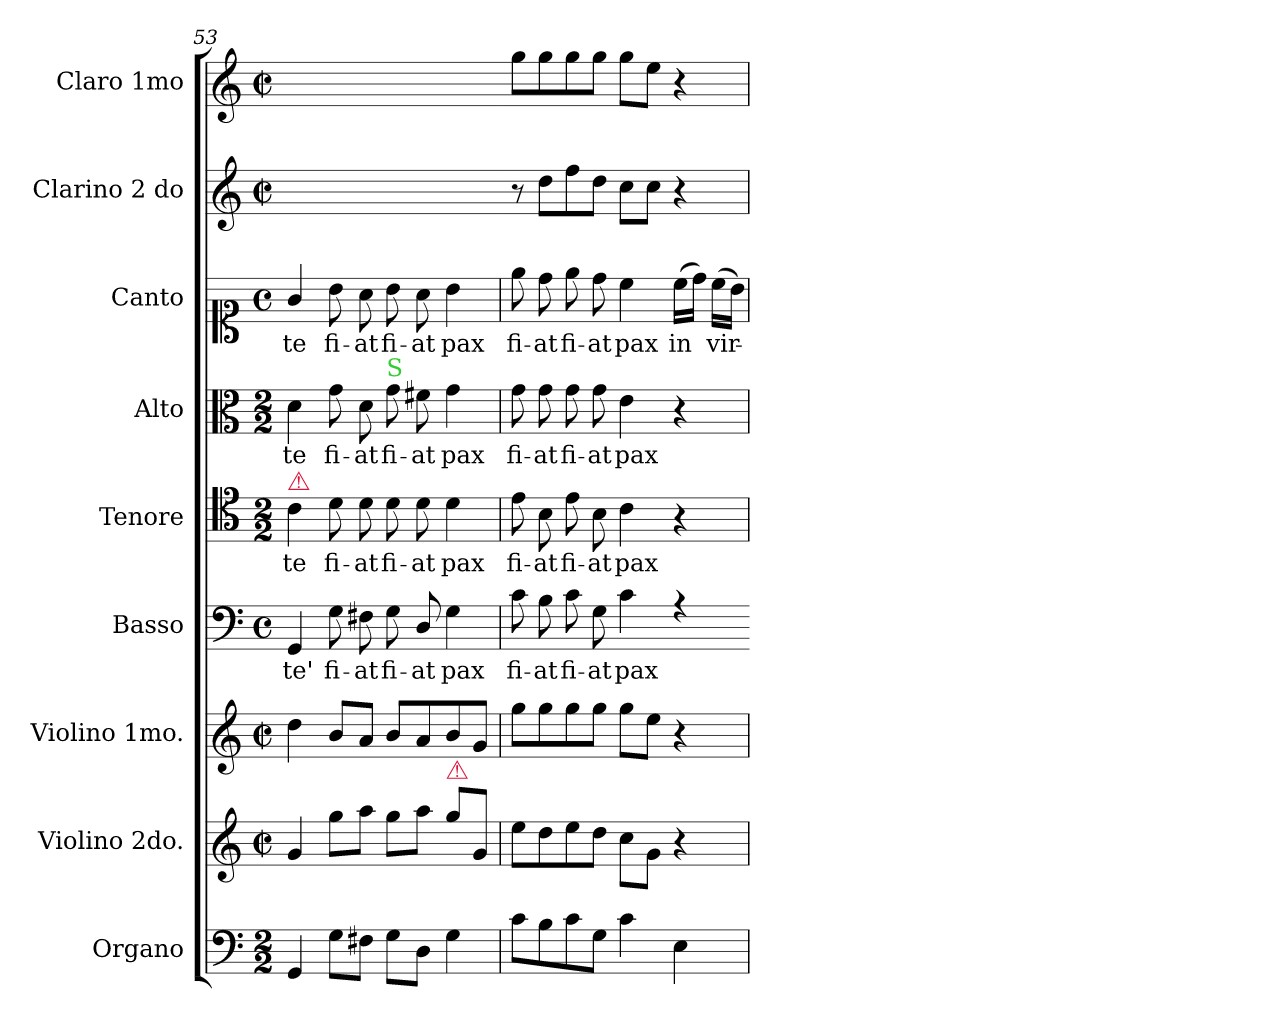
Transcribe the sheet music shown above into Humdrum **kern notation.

**kern	**kern	**kern	**kern	**text	**kern	**text	**kern	**text	**kern	**text	**kern	**kern
*part9	*part8	*part7	*part6	*part6	*part5	*part5	*part4	*part4	*part3	*part3	*part2	*part1
*staff9	*staff8	*staff7	*staff6	*staff6	*staff5	*staff5	*staff4	*staff4	*staff3	*staff3	*staff2	*staff1
*I"Organo	*I"Violino 2do.	*I"Violino 1mo.	*I"Basso	*	*I"Tenore	*	*I"Alto	*	*I"Canto	*	*I"Clarino 2 do	*I"Claro 1mo
*I'org	*I'vl 2	*I'vl 1	*I'B	*	*I'T	*	*I'A	*	*	*	*I'clno 2	*
*clefF4	*clefG2	*clefG2	*clefF4	*	*clefC4	*	*clefC3	*	*clefC1	*	*clefG2	*clefG2
*k[]	*k[]	*k[]	*k[]	*	*k[]	*	*k[]	*	*k[]	*	*k[]	*k[]
*M2/2	*M2/2	*M2/2	*M2/2	*	*M2/2	*	*M2/2	*	*M2/2	*	*M2/2	*M2/2
*	*met(c|)	*met(c|)	*met(c)	*	*	*	*	*	*met(c)	*	*met(c|)	*met(c|)
=53	=53	=53	=53	=53	=53	=53	=53	=53	=53	=53	=53	=53
!	!	!	!	!	!LO:TX:a:color=crimson:t=⚠	!	!	!	!	!	!	!
4GG/	4g/	4dd\	4GG/	te'	4c\	te	4d\	te	4g/	te	1ryy	1ryy
8G\L	8gg\L	8b/L	8G\	fi-	8d\	fi-	8g\	fi-	8b\	fi-	.	.
8F#X\J	8aa\J	8a/J	8F#X\	-at	8d\	-at	8d\	-at	8a\	-at	.	.
!	!	!	!	!	!	!	!LO:TX:a:color=limegreen:t=S	!	!	!	!	!
!	!	!	!	!LO:LY:i	!	!LO:LY:i	!	!	!	!	!	!
8G\L	8gg\L	8b/L	8G\	fi-	8d\	fi-	8g\	fi-	8b\	fi-	.	.
!	!	!	!	!LO:LY:i	!	!LO:LY:i	!	!	!	!	!	!
8D\J	8aa\J	8a/	8D/	-at	8d\	-at	8f#X\	-at	8a\	-at	.	.
!	!LO:TX:a:color=crimson:t=⚠	!	!	!	!	!	!	!	!	!	!	!
4G\	8gg\L	8b/	4G\	pax	4d\	pax	4g\	pax	4b\	pax	.	.
.	8g/J	8g/J	.	.	.	.	.	.	.	.	.	.
=54	=54	=54	=54	=54	=54	=54	=54	=54	=54	=54	=54-	=54
!	!	!	!	!	!	!	!	!LO:LY:i	!	!	!	!
8c\L	8ee\L	8gg\L	8c\	fi-	8e\	fi-	8g\	fi-	8ee\	fi-	8r	8gg\L
!	!	!	!	!	!	!	!	!LO:LY:i	!	!	!	!
8B\	8dd\	8gg\	8B\	-at	8B\	-at	8g\	-at	8dd\	-at	8dd\L	8gg\
!	!	!	!	!LO:LY:i	!	!LO:LY:i	!	!LO:LY:i	!	!LO:LY:i	!	!
8c\	8ee\	8gg\	8c\	fi-	8e\	fi-	8g\	fi-	8ee\	fi-	8ff\	8gg\
!	!	!	!	!LO:LY:i	!	!LO:LY:i	!	!LO:LY:i	!	!LO:LY:i	!	!
8G\J	8dd\J	8gg\J	8G\	-at	8B\	-at	8g\	-at	8dd\	-at	8dd\J	8gg\J
!	!	!	!	!	!	!	!	!LO:LY:i	!	!	!	!
4c\	8cc\L	8gg\L	4c\	pax	4c\	pax	4e\	pax	4cc\	pax	8cc\L	8gg\L
.	8g\J	8ee\J	.	.	.	.	.	.	.	.	8cc\J	8ee\J
4E\	4r	4r	4rA	.	4r	.	4r	.	(16cc\LL	in	4r	4r
.	.	.	.	.	.	.	.	.	16dd\JJ)	.	.	.
.	.	.	.	.	.	.	.	.	(16cc\LL	vir-	.	.
.	.	.	.	.	.	.	.	.	16b\JJ)	.	.	.
=	=	=	=-	=	=	=	=	=	=	=	=	=
*-	*-	*-	*-	*-	*-	*-	*-	*-	*-	*-	*-	*-
